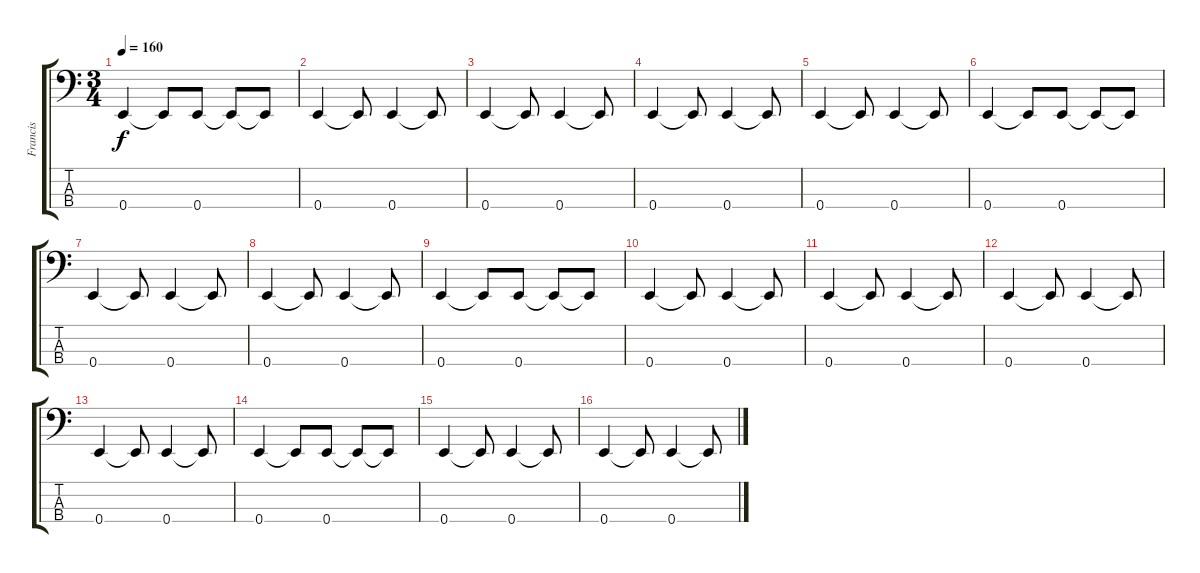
\track ("Francis" "Francis") {instrument electricbasspick}
\staff {score tabs}
\tuning (G2 D2 A1 E1) {hide}
\ts (3 4)
\tempo 160
\clef f4
\ks c
0.4.4{dy f} 0.4{t}.8 0.4.8 0.4{t}.8 0.4{t}.8 |
0.4.4 0.4{t}.8 0.4.4 0.4{t}.8 |
0.4.4 0.4{t}.8 0.4.4 0.4{t}.8 |
0.4.4 0.4{t}.8 0.4.4 0.4{t}.8 |
0.4.4 0.4{t}.8 0.4.4 0.4{t}.8 |
0.4.4 0.4{t}.8 0.4.8 0.4{t}.8 0.4{t}.8 |
0.4.4 0.4{t}.8 0.4.4 0.4{t}.8 |
0.4.4 0.4{t}.8 0.4.4 0.4{t}.8 |
0.4.4 0.4{t}.8 0.4.8 0.4{t}.8 0.4{t}.8 |
0.4.4 0.4{t}.8 0.4.4 0.4{t}.8 |
0.4.4 0.4{t}.8 0.4.4 0.4{t}.8 |
0.4.4 0.4{t}.8 0.4.4 0.4{t}.8 |
0.4.4 0.4{t}.8 0.4.4 0.4{t}.8 |
0.4.4 0.4{t}.8 0.4.8 0.4{t}.8 0.4{t}.8 |
0.4.4 0.4{t}.8 0.4.4 0.4{t}.8 |
0.4.4 0.4{t}.8 0.4.4 0.4{t}.8
